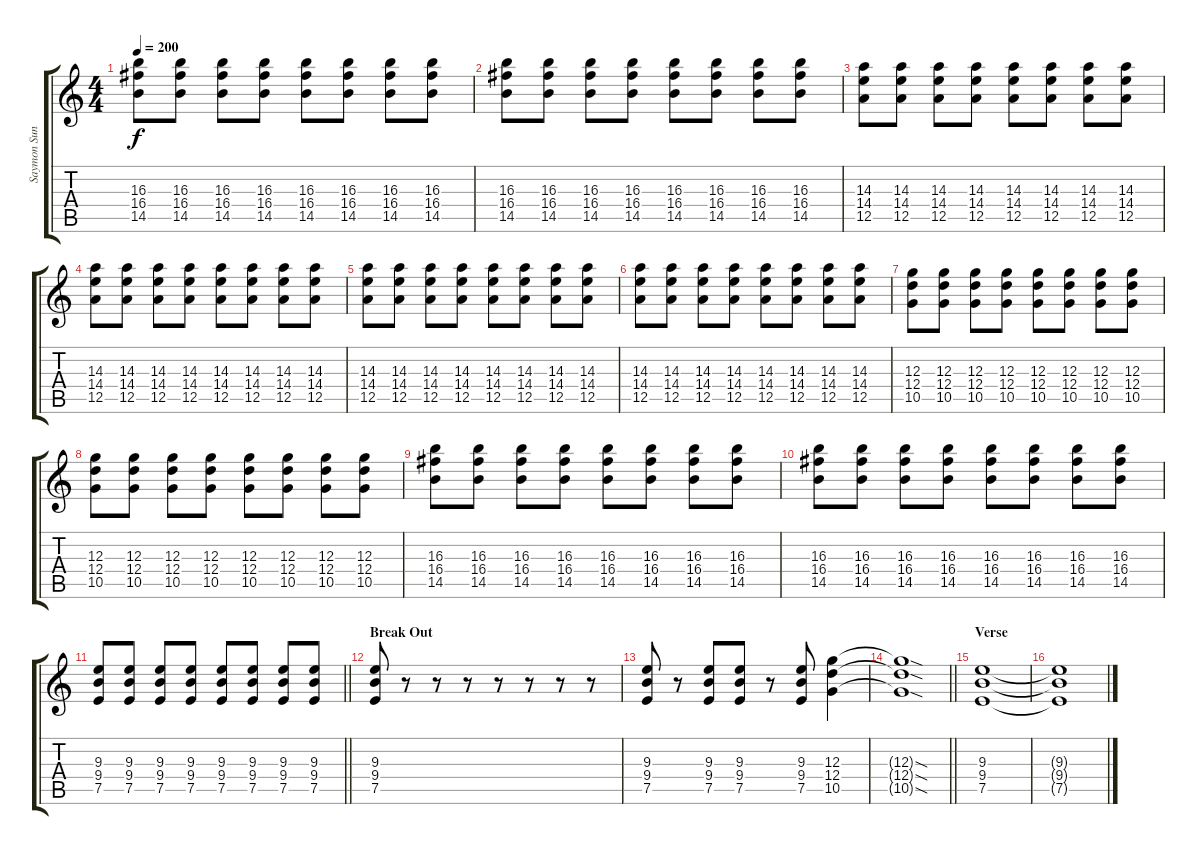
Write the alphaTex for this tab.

\track ("Saymon Sundiam (Rhythm Guitar)" "Saymon Sun") {instrument distortionguitar}
\staff {score tabs}
\tuning (E4 B3 G3 D3 A2 E2) {hide}
\ts (4 4)
\tempo 200
\clef g2
\ks c
(16.3 16.4 14.5).8{dy f} (16.3 16.4 14.5).8 (16.3 16.4 14.5).8 (16.3 16.4 14.5).8 (16.3 16.4 14.5).8 (16.3 16.4 14.5).8 (16.3 16.4 14.5).8 (16.3 16.4 14.5).8 |
(16.3 16.4 14.5).8 (16.3 16.4 14.5).8 (16.3 16.4 14.5).8 (16.3 16.4 14.5).8 (16.3 16.4 14.5).8 (16.3 16.4 14.5).8 (16.3 16.4 14.5).8 (16.3 16.4 14.5).8 |
(14.3 14.4 12.5).8 (14.3 14.4 12.5).8 (14.3 14.4 12.5).8 (14.3 14.4 12.5).8 (14.3 14.4 12.5).8 (14.3 14.4 12.5).8 (14.3 14.4 12.5).8 (14.3 14.4 12.5).8 |
(14.3 14.4 12.5).8 (14.3 14.4 12.5).8 (14.3 14.4 12.5).8 (14.3 14.4 12.5).8 (14.3 14.4 12.5).8 (14.3 14.4 12.5).8 (14.3 14.4 12.5).8 (14.3 14.4 12.5).8 |
(14.3 14.4 12.5).8 (14.3 14.4 12.5).8 (14.3 14.4 12.5).8 (14.3 14.4 12.5).8 (14.3 14.4 12.5).8 (14.3 14.4 12.5).8 (14.3 14.4 12.5).8 (14.3 14.4 12.5).8 |
(14.3 14.4 12.5).8 (14.3 14.4 12.5).8 (14.3 14.4 12.5).8 (14.3 14.4 12.5).8 (14.3 14.4 12.5).8 (14.3 14.4 12.5).8 (14.3 14.4 12.5).8 (14.3 14.4 12.5).8 |
(12.3 12.4 10.5).8 (12.3 12.4 10.5).8 (12.3 12.4 10.5).8 (12.3 12.4 10.5).8 (12.3 12.4 10.5).8 (12.3 12.4 10.5).8 (12.3 12.4 10.5).8 (12.3 12.4 10.5).8 |
(12.3 12.4 10.5).8 (12.3 12.4 10.5).8 (12.3 12.4 10.5).8 (12.3 12.4 10.5).8 (12.3 12.4 10.5).8 (12.3 12.4 10.5).8 (12.3 12.4 10.5).8 (12.3 12.4 10.5).8 |
(16.3 16.4 14.5).8 (16.3 16.4 14.5).8 (16.3 16.4 14.5).8 (16.3 16.4 14.5).8 (16.3 16.4 14.5).8 (16.3 16.4 14.5).8 (16.3 16.4 14.5).8 (16.3 16.4 14.5).8 |
(16.3 16.4 14.5).8 (16.3 16.4 14.5).8 (16.3 16.4 14.5).8 (16.3 16.4 14.5).8 (16.3 16.4 14.5).8 (16.3 16.4 14.5).8 (16.3 16.4 14.5).8 (16.3 16.4 14.5).8 |
\barLineRight lightlight
(9.3 9.4 7.5).8 (9.3 9.4 7.5).8 (9.3 9.4 7.5).8 (9.3 9.4 7.5).8 (9.3 9.4 7.5).8 (9.3 9.4 7.5).8 (9.3 9.4 7.5).8 (9.3 9.4 7.5).8 |
\section ("" "Break Out")
(9.3 9.4 7.5).8 r.8 r.8 r.8 r.8 r.8 r.8 r.8 |
(9.3 9.4 7.5).8 r.8 (9.3 9.4 7.5).8 (9.3 9.4 7.5).8 r.8 (9.3 9.4 7.5).8 (12.3 12.4 10.5).4 |
\barLineRight lightlight
(12.3{sod t} 12.4{sod t} 10.5{sod t}).1 |
\section ("" "Verse")
(9.3 9.4 7.5).1 |
(9.3{t} 9.4{t} 7.5{t}).1
